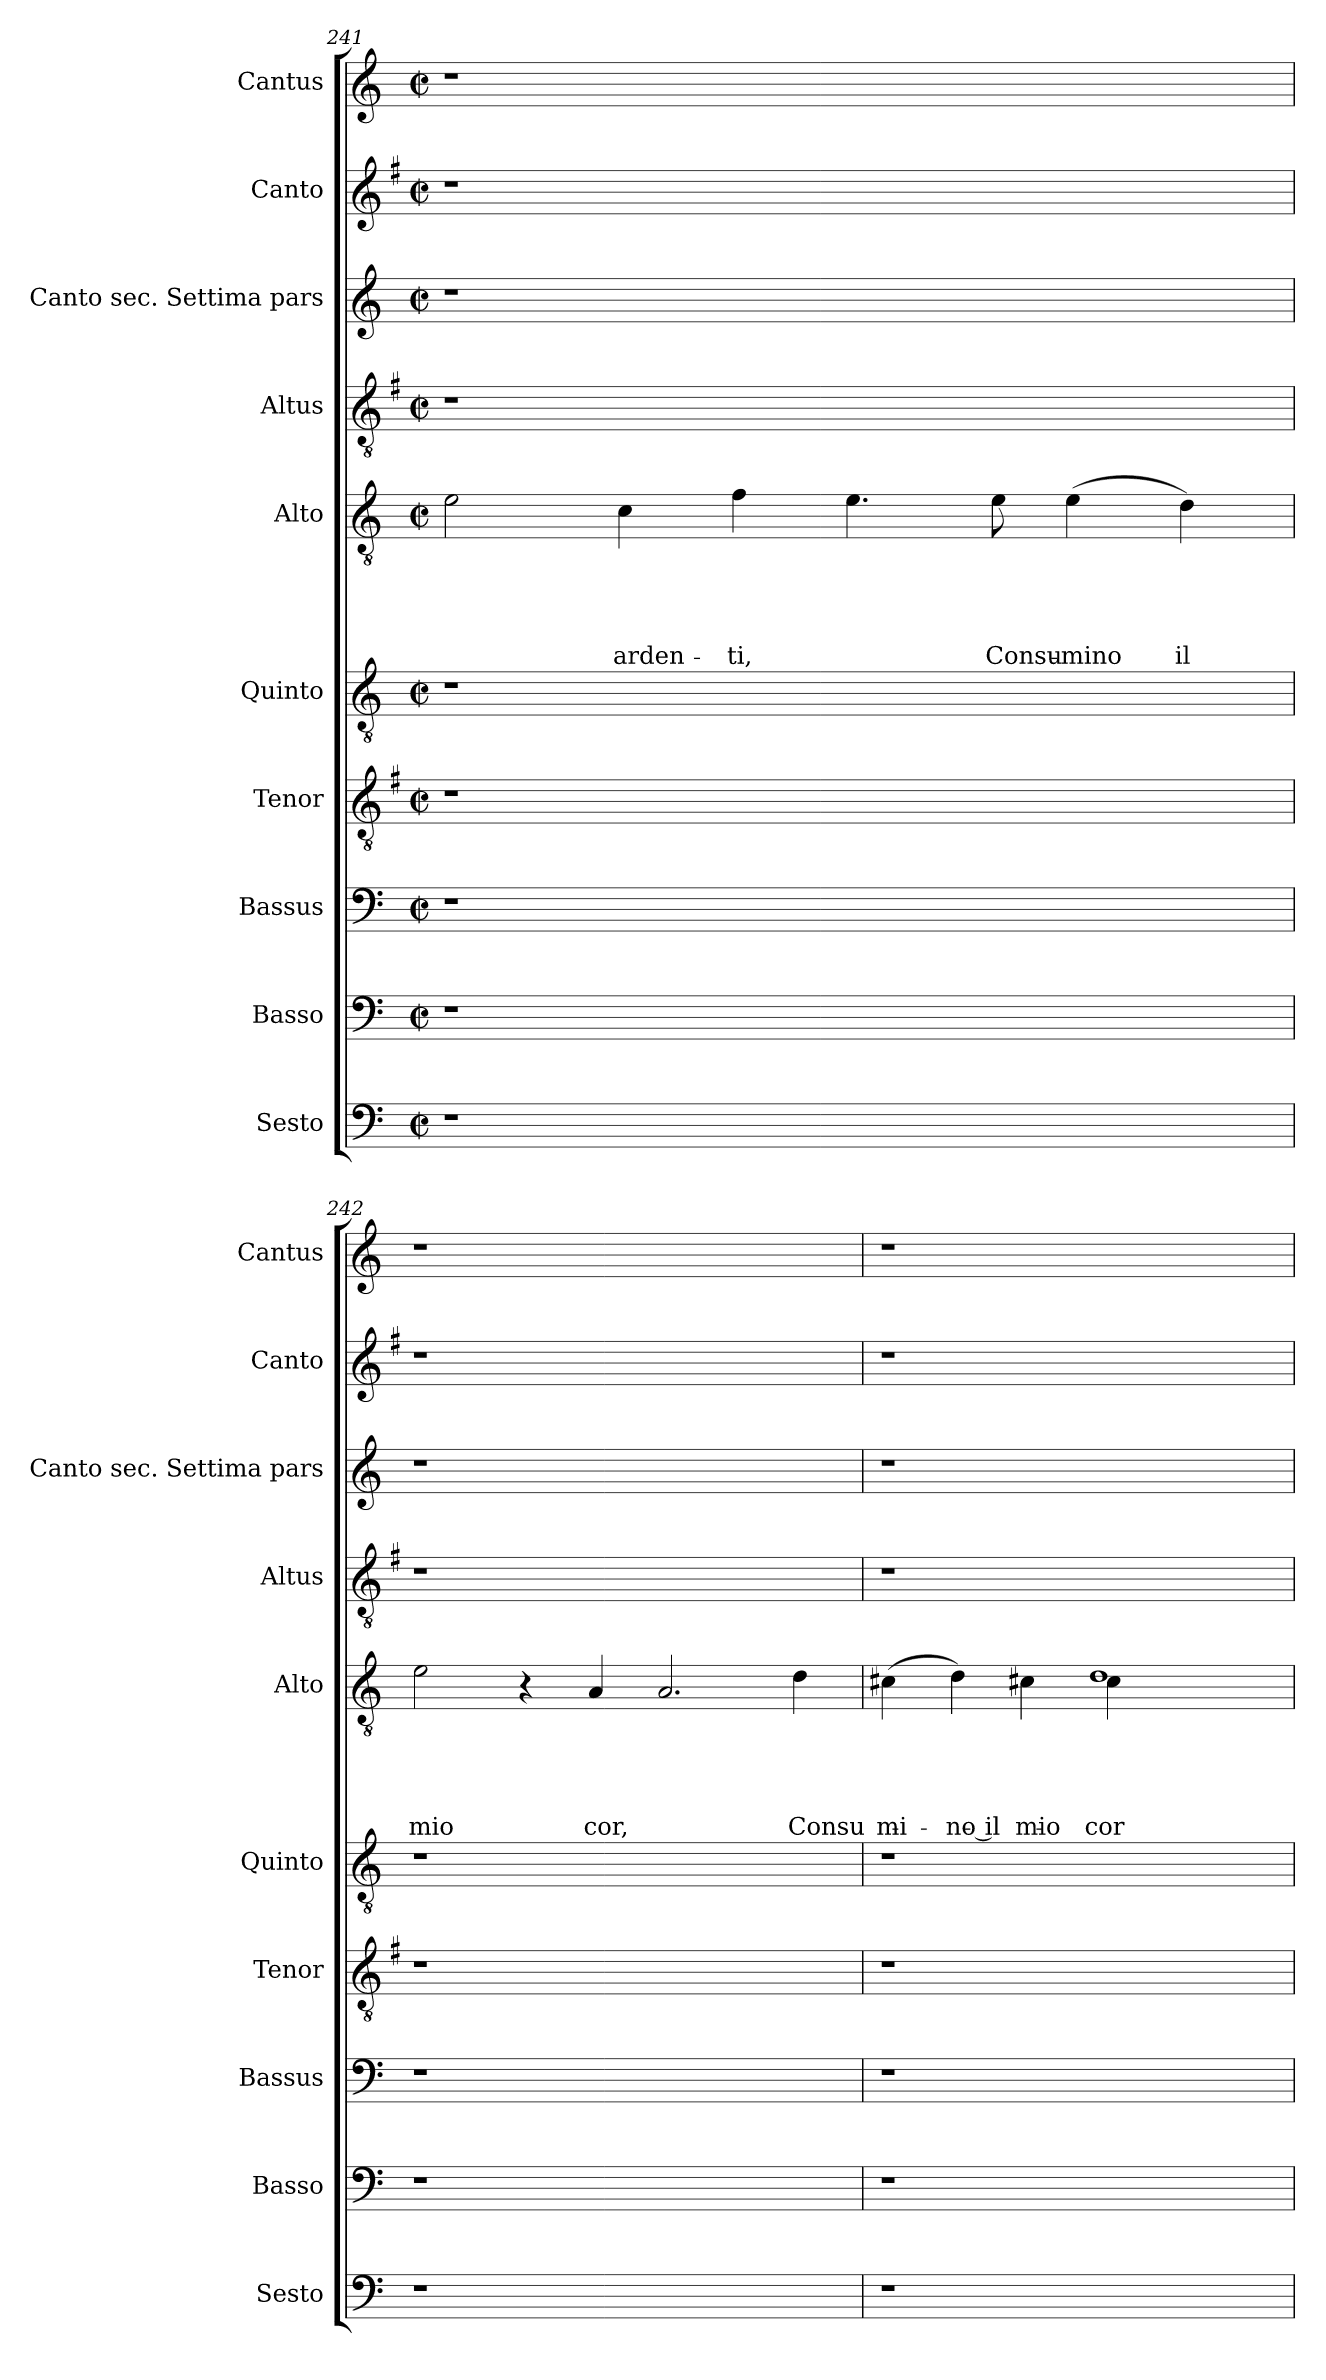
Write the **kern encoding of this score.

**kern	**kern	**kern	**kern	**kern	**kern	**text	**text	**text	**text	**text	**kern	**kern	**kern	**kern
*part10	*part9	*part8	*part7	*part6	*part5	*part5	*part5	*part5	*part5	*part5	*part4	*part3	*part2	*part1
*staff10	*staff9	*staff8	*staff7	*staff6	*staff5	*staff5	*staff5	*staff5	*staff5	*staff5	*staff4	*staff3	*staff2	*staff1
*I"Sesto	*I"Basso	*I"Bassus	*I"Tenor	*I"Quinto	*I"Alto	*	*	*	*	*	*I"Altus	*I"Canto sec. Settima pars	*I"Canto	*I"Cantus
*I'Sesto	*I'Basso	*I'Bassus	*I'Tenor	*I'Quinto	*I'Alto	*	*	*	*	*	*I'Altus	*I'Canto sec. Settima pars	*I'Canto	*I'Cantus
*clefF4	*clefF4	*clefF4	*clefGv2	*clefGv2	*clefGv2	*	*	*	*	*	*clefGv2	*clefG2	*clefG2	*clefG2
*k[]	*k[]	*k[]	*k[f#]	*k[]	*k[]	*	*	*	*	*	*k[f#]	*k[]	*k[f#]	*k[]
*C:	*C:	*C:	*G:	*C:	*C:	*	*	*	*	*	*G:	*C:	*G:	*C:
*M2/2	*M2/2	*M2/2	*M2/2	*M2/2	*M2/2	*	*	*	*	*	*M2/2	*M2/2	*M2/2	*M2/2
*met(c|)	*met(c|)	*met(c|)	*met(c|)	*met(c|)	*met(c|)	*	*	*	*	*	*met(c|)	*met(c|)	*met(c|)	*met(c|)
=241	=241	=241	=241	=241	=241	=241	=241	=241	=241	=241	=241	=241	=241	=241
1r	1r	1r	1r	1r	2e\	.	.	.	.	.	1r	1r	1r	1r
!	!	!	!	!	!	!	!	!	!	!LO:LY:b	!	!	!	!
.	.	.	.	.	4c\	.	.	.	.	arden-	.	.	.	.
!	!	!	!	!	!	!	!	!	!	!LO:LY:b	!	!	!	!
.	.	.	.	.	4f\	.	.	.	.	-ti,	.	.	.	.
1ryy	1ryy	1ryy	1ryy	1ryy	4.e\	.	.	.	.	.	1ryy	1ryy	1ryy	1ryy
!	!	!	!	!	!	!	!	!	!	!LO:LY:b	!	!	!	!
.	.	.	.	.	8e\	.	.	.	.	Consu-	.	.	.	.
!	!	!	!	!	!	!	!	!	!	!LO:LY:b	!	!	!	!
.	.	.	.	.	(<4e\	.	.	.	.	-mino	.	.	.	.
!	!	!	!	!	!	!	!	!	!	!LO:LY:b	!	!	!	!
.	.	.	.	.	4d\)	.	.	.	.	il	.	.	.	.
=242	=242	=242	=242	=242	=242	=242	=242	=242	=242	=242	=242	=242	=242	=242
!	!	!	!	!	!	!	!	!	!	!LO:LY:b	!	!	!	!
1r	1r	1r	1r	1r	2e\	.	.	.	.	mio	1r	1r	1r	1r
.	.	.	.	.	4r	.	.	.	.	.	.	.	.	.
!	!	!	!	!	!	!	!	!	!	!LO:LY:b	!	!	!	!
.	.	.	.	.	4A/	.	.	.	.	cor,	.	.	.	.
1ryy	1ryy	1ryy	1ryy	1ryy	2.A/	.	.	.	.	.	1ryy	1ryy	1ryy	1ryy
!	!	!	!	!	!	!	!	!	!	!LO:LY:b	!	!	!	!
.	.	.	.	.	4d\	.	.	.	.	Consu-	.	.	.	.
=243	=243	=243	=243	=243	=243	=243	=243	=243	=243	=243	=243	=243	=243	=243
*	*	*	*	*	*^	*	*	*	*	*	*	*	*	*
!	!	!	!	!	!	!	!	!	!	!	!LO:LY:b:rj	!	!	!	!
1r	1r	1r	1r	1r	2.ryy	(<4c#X\	.	.	.	.	mi-	1r	1r	1r	1r
!	!	!	!	!	!	!	!	!	!	!	!LO:LY:b	!	!	!	!
.	.	.	.	.	.	4d\)	.	.	.	.	-no il	.	.	.	.
!	!	!	!	!	!	!	!	!	!	!	!LO:LY:b	!	!	!	!
.	.	.	.	.	.	4c#X\	.	.	.	.	mio	.	.	.	.
!	!	!	!	!	!	!	!	!	!	!	!LO:LY:b	!	!	!	!
!	!	!	!	!	!	!	!	!	!	!	!LO:LY:b	!	!	!	!
.	.	.	.	.	1d	4c#\	.	.	.	.	cor	.	.	.	.
2.ryy	2.ryy	2.ryy	2.ryy	2.ryy	.	2.ryy	.	.	.	.	.	2.ryy	2.ryy	2.ryy	2.ryy
*	*	*	*	*	*v	*v	*	*	*	*	*	*	*	*	*
=	=	=	=	=	=	=	=	=	=	=	=	=	=	=
*-	*-	*-	*-	*-	*-	*-	*-	*-	*-	*-	*-	*-	*-	*-
